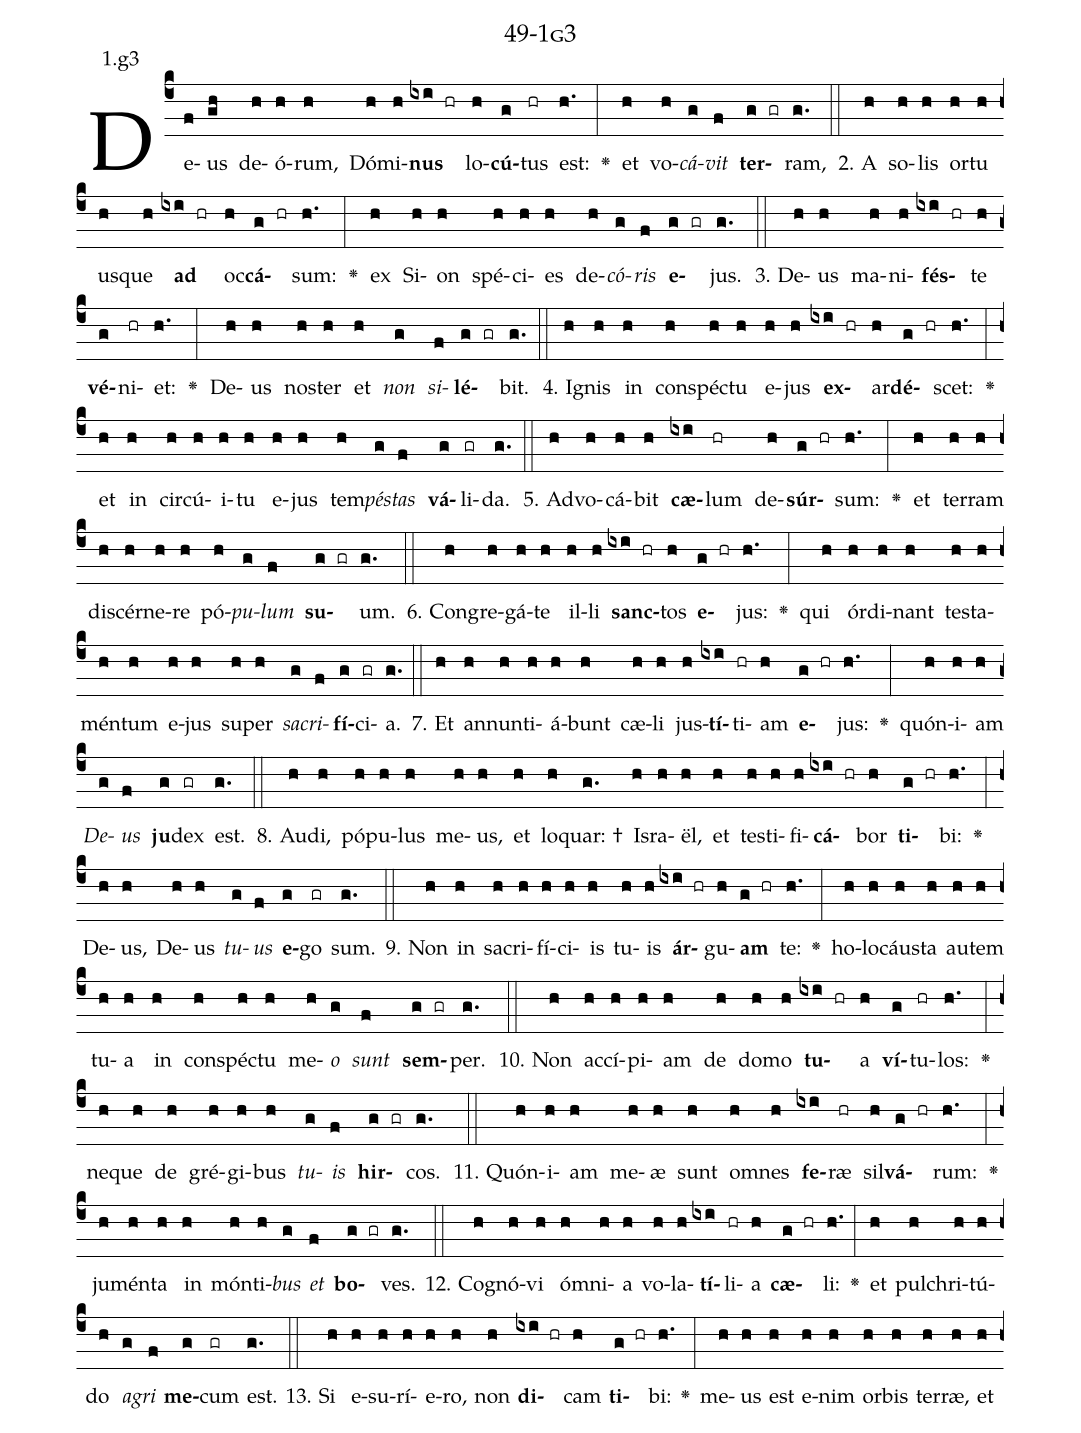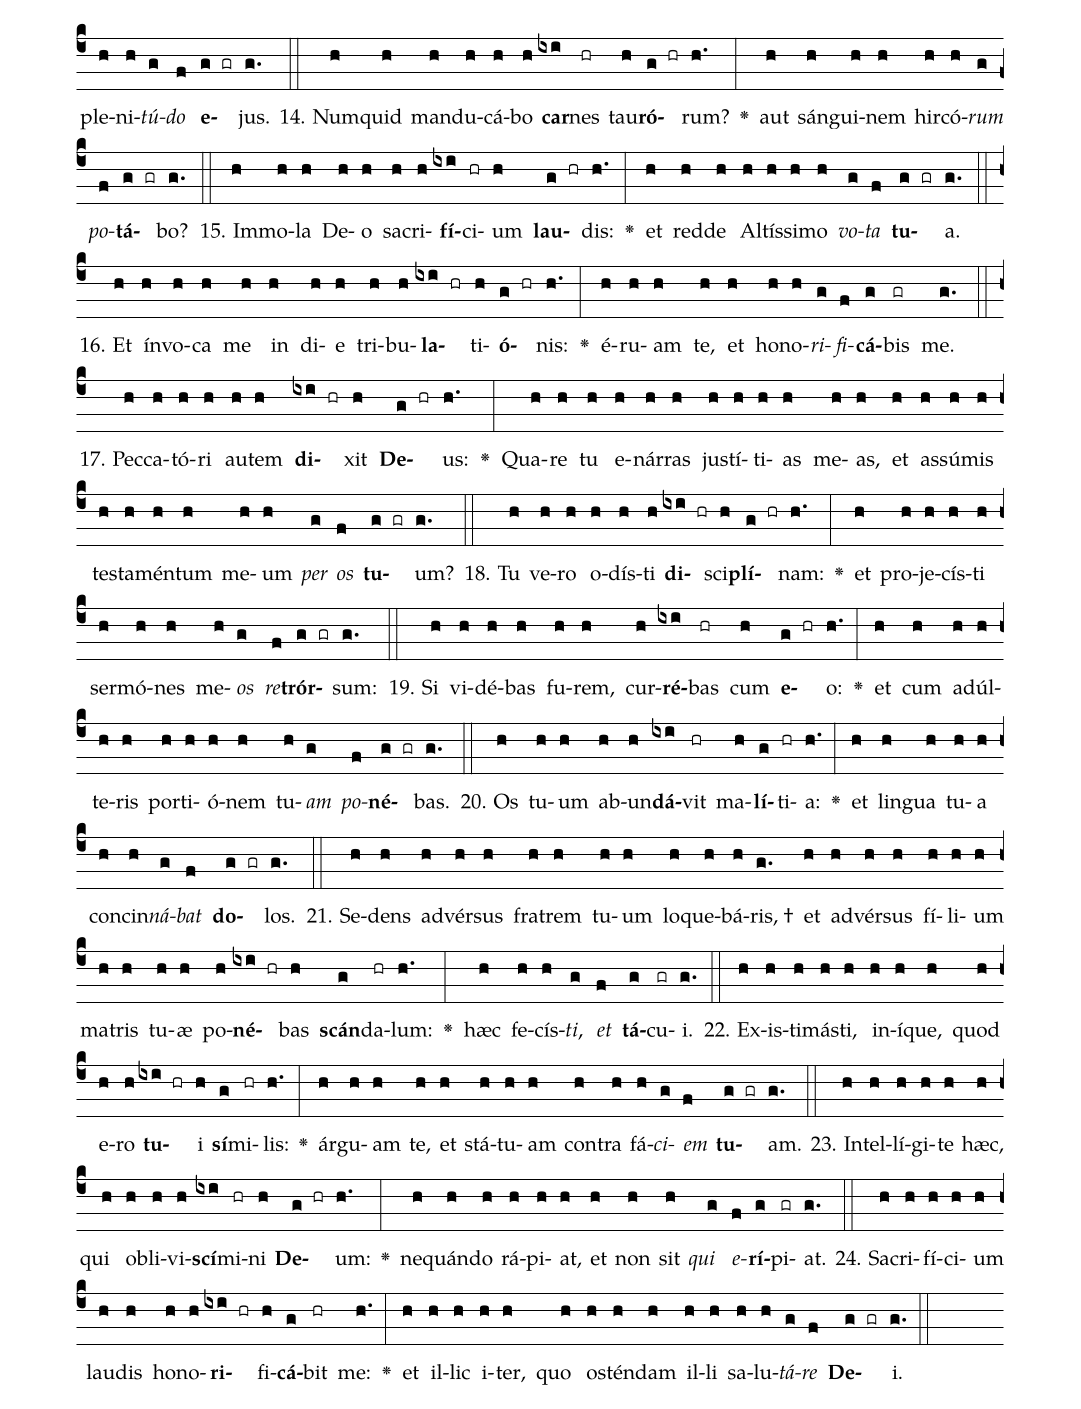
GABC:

name: 49-1g3;
annotation: 1.g3;
%%
(c4)De(f)us(gh) de(h)ó(h)rum,(h) Dó(h)mi(h)<b>nus</b>(ixi hr) lo(h)<b>cú</b>(g)tus(hr) est:(h.) <v>\greheightstar</v>(:) et(h) vo(h)<i>cá</i>(g)<i>vit</i>(f) <b>ter</b>(g gr)ram,(g.) (::)
2. A(h) so(h)lis(h) or(h)tu(h) us(h)que(h) <b>ad</b>(ixi hr) oc(h)<b>cá</b>(g hr)sum:(h.) <v>\greheightstar</v>(:) ex(h) Si(h)on(h) spé(h)ci(h)es(h) de(h)<i>có</i>(g)<i>ris</i>(f) <b>e</b>(g gr)jus.(g.) (::)
3. De(h)us(h) ma(h)ni(h)<b>fés</b>(ixi hr)te(h) <b>vé</b>(g)ni(hr)et:(h.) <v>\greheightstar</v>(:) De(h)us(h) nos(h)ter(h) et(h) <i>non</i>(g) <i>si</i>(f)<b>lé</b>(g gr)bit.(g.) (::)
4. I(h)gnis(h) in(h) con(h)spéc(h)tu(h) e(h)jus(h) <b>ex</b>(ixi hr)ar(h)<b>dé</b>(g hr)scet:(h.) <v>\greheightstar</v>(:) et(h) in(h) cir(h)cú(h)i(h)tu(h) e(h)jus(h) tem(h)<i>pés</i>(g)<i>tas</i>(f) <b>vá</b>(g)li(gr)da.(g.) (::)
5. Ad(h)vo(h)cá(h)bit(h) <b>cæ</b>(ixi)lum(hr) de(h)<b>súr</b>(g hr)sum:(h.) <v>\greheightstar</v>(:) et(h) ter(h)ram(h) di(h)scér(h)ne(h)re(h) pó(h)<i>pu</i>(g)<i>lum</i>(f) <b>su</b>(g gr)um.(g.) (::)
6. Con(h)gre(h)gá(h)te(h) il(h)li(h) <b>sanc</b>(ixi hr)tos(h) <b>e</b>(g hr)jus:(h.) <v>\greheightstar</v>(:) qui(h) ór(h)di(h)nant(h) tes(h)ta(h)mén(h)tum(h) e(h)jus(h) su(h)per(h) <i>sa</i>(g)<i>cri</i>(f)<b>fí</b>(g)ci(gr)a.(g.) (::)
7. Et(h) an(h)nun(h)ti(h)á(h)bunt(h) cæ(h)li(h) jus(h)<b>tí</b>(ixi)ti(hr)am(h) <b>e</b>(g hr)jus:(h.) <v>\greheightstar</v>(:) quón(h)i(h)am(h) <i>De</i>(g)<i>us</i>(f) <b>ju</b>(g)dex(gr) est.(g.) (::)
8. Au(h)di,(h) pó(h)pu(h)lus(h) me(h)us,(h) et(h) lo(h)quar: †(g.) Is(h)ra(h)ël,(h) et(h) tes(h)ti(h)fi(h)<b>cá</b>(ixi hr)bor(h) <b>ti</b>(g hr)bi:(h.) <v>\greheightstar</v>(:) De(h)us,(h) De(h)us(h) <i>tu</i>(g)<i>us</i>(f) <b>e</b>(g)go(gr) sum.(g.) (::)
9. Non(h) in(h) sa(h)cri(h)fí(h)ci(h)is(h) tu(h)is(h) <b>ár</b>(ixi hr)gu(h)<b>am</b>(g hr) te:(h.) <v>\greheightstar</v>(:) ho(h)lo(h)cáus(h)ta(h) au(h)tem(h) tu(h)a(h) in(h) con(h)spéc(h)tu(h) me(h)<i>o</i>(g) <i>sunt</i>(f) <b>sem</b>(g gr)per.(g.) (::)
10. Non(h) ac(h)cí(h)pi(h)am(h) de(h) do(h)mo(h) <b>tu</b>(ixi hr)a(h) <b>ví</b>(g)tu(hr)los:(h.) <v>\greheightstar</v>(:) ne(h)que(h) de(h) gré(h)gi(h)bus(h) <i>tu</i>(g)<i>is</i>(f) <b>hir</b>(g gr)cos.(g.) (::)
11. Quón(h)i(h)am(h) me(h)æ(h) sunt(h) om(h)nes(h) <b>fe</b>(ixi)ræ(hr) sil(h)<b>vá</b>(g hr)rum:(h.) <v>\greheightstar</v>(:) ju(h)mén(h)ta(h) in(h) món(h)ti(h)<i>bus</i>(g) <i>et</i>(f) <b>bo</b>(g gr)ves.(g.) (::)
12. Co(h)gnó(h)vi(h) óm(h)ni(h)a(h) vo(h)la(h)<b>tí</b>(ixi)li(hr)a(h) <b>cæ</b>(g hr)li:(h.) <v>\greheightstar</v>(:) et(h) pul(h)chri(h)tú(h)do(h) <i>a</i>(g)<i>gri</i>(f) <b>me</b>(g)cum(gr) est.(g.) (::)
13. Si(h) e(h)su(h)rí(h)e(h)ro,(h) non(h) <b>di</b>(ixi hr)cam(h) <b>ti</b>(g hr)bi:(h.) <v>\greheightstar</v>(:) me(h)us(h) est(h) e(h)nim(h) or(h)bis(h) ter(h)ræ,(h) et(h) ple(h)ni(h)<i>tú</i>(g)<i>do</i>(f) <b>e</b>(g gr)jus.(g.) (::)
14. Num(h)quid(h) man(h)du(h)cá(h)bo(h) <b>car</b>(ixi)nes(hr) tau(h)<b>ró</b>(g hr)rum?(h.) <v>\greheightstar</v>(:) aut(h) sán(h)gui(h)nem(h) hir(h)có(h)<i>rum</i>(g) <i>po</i>(f)<b>tá</b>(g gr)bo?(g.) (::)
15. Im(h)mo(h)la(h) De(h)o(h) sa(h)cri(h)<b>fí</b>(ixi)ci(hr)um(h) <b>lau</b>(g hr)dis:(h.) <v>\greheightstar</v>(:) et(h) red(h)de(h) Al(h)tís(h)si(h)mo(h) <i>vo</i>(g)<i>ta</i>(f) <b>tu</b>(g gr)a.(g.) (::)
16. Et(h) ín(h)vo(h)ca(h) me(h) in(h) di(h)e(h) tri(h)bu(h)<b>la</b>(ixi hr)ti(h)<b>ó</b>(g hr)nis:(h.) <v>\greheightstar</v>(:) é(h)ru(h)am(h) te,(h) et(h) ho(h)no(h)<i>ri</i>(g)<i>fi</i>(f)<b>cá</b>(g)bis(gr) me.(g.) (::)
17. Pec(h)ca(h)tó(h)ri(h) au(h)tem(h) <b>di</b>(ixi hr)xit(h) <b>De</b>(g hr)us:(h.) <v>\greheightstar</v>(:) Qua(h)re(h) tu(h) e(h)nár(h)ras(h) jus(h)tí(h)ti(h)as(h) me(h)as,(h) et(h) as(h)sú(h)mis(h) tes(h)ta(h)mén(h)tum(h) me(h)um(h) <i>per</i>(g) <i>os</i>(f) <b>tu</b>(g gr)um?(g.) (::)
18. Tu(h) ve(h)ro(h) o(h)dís(h)ti(h) <b>di</b>(ixi hr)sci(h)<b>plí</b>(g hr)nam:(h.) <v>\greheightstar</v>(:) et(h) pro(h)je(h)cís(h)ti(h) ser(h)mó(h)nes(h) me(h)<i>os</i>(g) <i>re</i>(f)<b>trór</b>(g gr)sum:(g.) (::)
19. Si(h) vi(h)dé(h)bas(h) fu(h)rem,(h) cur(h)<b>ré</b>(ixi)bas(hr) cum(h) <b>e</b>(g hr)o:(h.) <v>\greheightstar</v>(:) et(h) cum(h) ad(h)úl(h)te(h)ris(h) por(h)ti(h)ó(h)nem(h) tu(h)<i>am</i>(g) <i>po</i>(f)<b>né</b>(g gr)bas.(g.) (::)
20. Os(h) tu(h)um(h) ab(h)un(h)<b>dá</b>(ixi)vit(hr) ma(h)<b>lí</b>(g)ti(hr)a:(h.) <v>\greheightstar</v>(:) et(h) lin(h)gua(h) tu(h)a(h) con(h)cin(h)<i>ná</i>(g)<i>bat</i>(f) <b>do</b>(g gr)los.(g.) (::)
21. Se(h)dens(h) ad(h)vér(h)sus(h) fra(h)trem(h) tu(h)um(h) lo(h)que(h)bá(h)ris, †(g.) et(h) ad(h)vér(h)sus(h) fí(h)li(h)um(h) ma(h)tris(h) tu(h)æ(h) po(h)<b>né</b>(ixi hr)bas(h) <b>scán</b>(g)da(hr)lum:(h.) <v>\greheightstar</v>(:) hæc(h) fe(h)cís(h)<i>ti</i>,(g) <i>et</i>(f) <b>tá</b>(g)cu(gr)i.(g.) (::)
22. Ex(h)is(h)ti(h)más(h)ti,(h) in(h)í(h)que,(h) quod(h) e(h)ro(h) <b>tu</b>(ixi hr)i(h) <b>sí</b>(g)mi(hr)lis:(h.) <v>\greheightstar</v>(:) ár(h)gu(h)am(h) te,(h) et(h) stá(h)tu(h)am(h) con(h)tra(h) fá(h)<i>ci</i>(g)<i>em</i>(f) <b>tu</b>(g gr)am.(g.) (::)
23. In(h)tel(h)lí(h)gi(h)te(h) hæc,(h) qui(h) ob(h)li(h)vi(h)<b>scí</b>(ixi)mi(hr)ni(h) <b>De</b>(g hr)um:(h.) <v>\greheightstar</v>(:) ne(h)quán(h)do(h) rá(h)pi(h)at,(h) et(h) non(h) sit(h) <i>qui</i>(g) <i>e</i>(f)<b>rí</b>(g)pi(gr)at.(g.) (::)
24. Sa(h)cri(h)fí(h)ci(h)um(h) lau(h)dis(h) ho(h)no(h)<b>ri</b>(ixi hr)fi(h)<b>cá</b>(g)bit(hr) me:(h.) <v>\greheightstar</v>(:) et(h) il(h)lic(h) i(h)ter,(h) quo(h) os(h)tén(h)dam(h) il(h)li(h) sa(h)lu(h)<i>tá</i>(g)<i>re</i>(f) <b>De</b>(g gr)i.(g.) (::)
